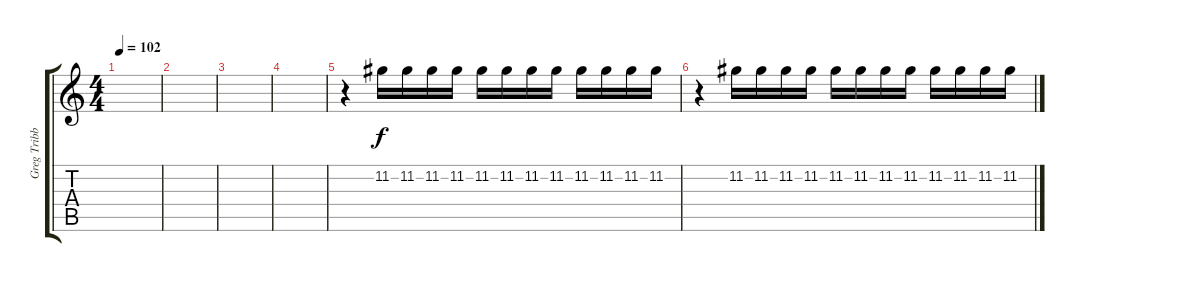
\track ("Greg Tribbett2" "Greg Tribb") {instrument distortionguitar}
\staff {score tabs}
\tuning (D4 A3 F3 C3 G2 C2) {hide}
\ts (4 4)
\tempo 102
\clef g2
\ks c
|
|
|
|
r.4 11.2.16 11.2.16 11.2.16 11.2.16 11.2.16 11.2.16 11.2.16 11.2.16 11.2.16 11.2.16 11.2.16 11.2.16 |
r.4 11.2.16 11.2.16 11.2.16 11.2.16 11.2.16 11.2.16 11.2.16 11.2.16 11.2.16 11.2.16 11.2.16 11.2.16
